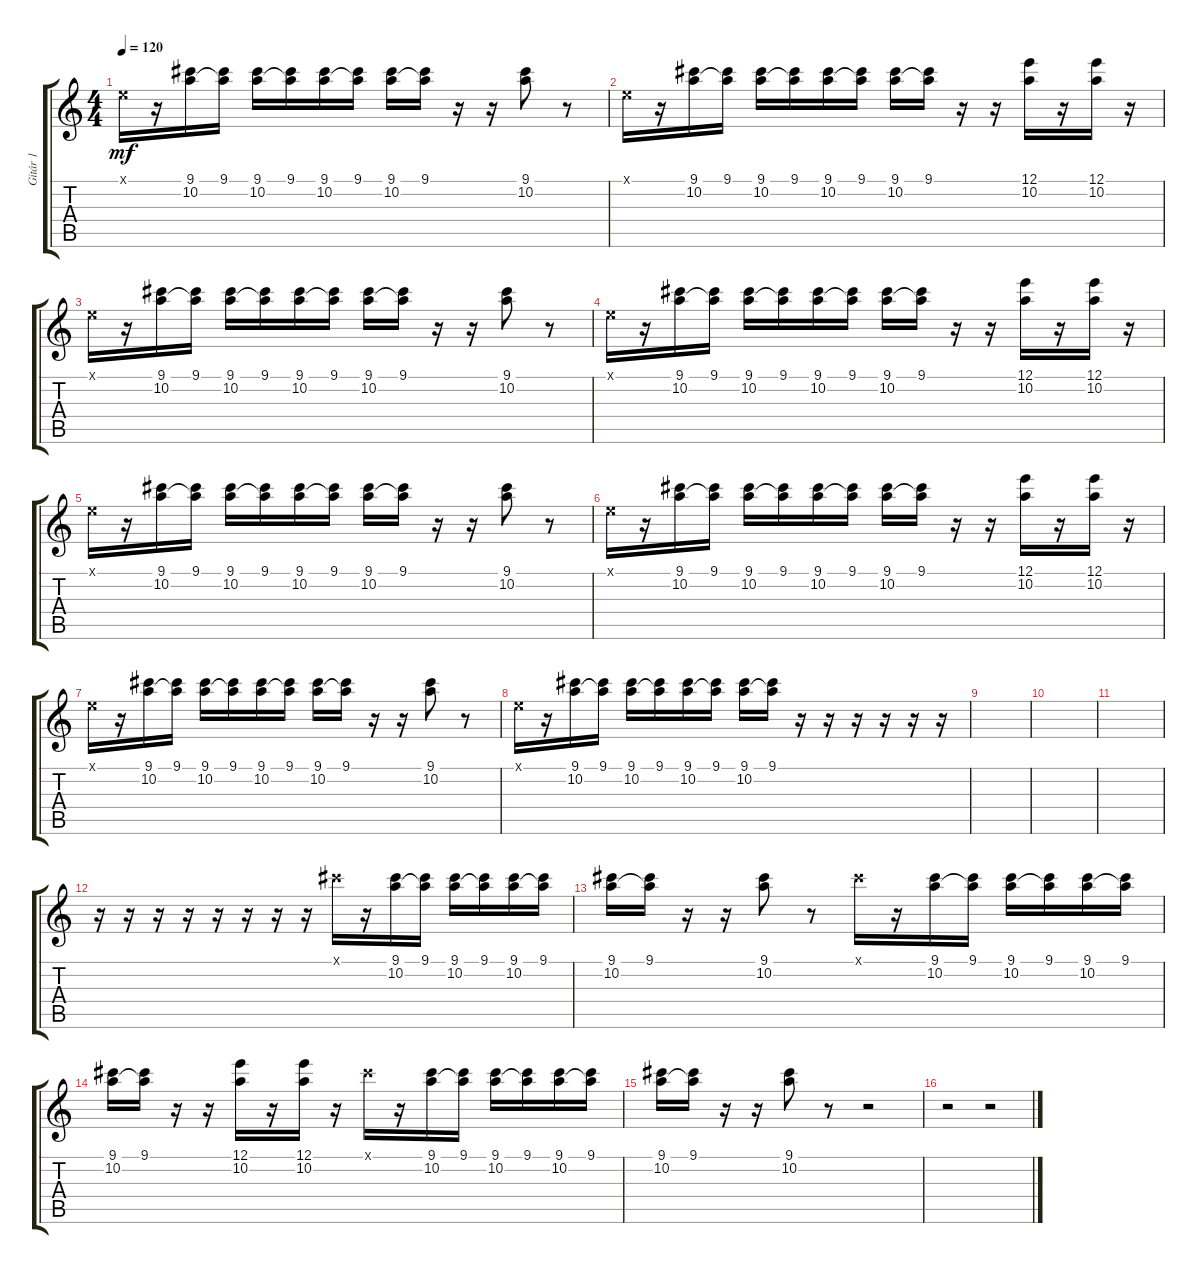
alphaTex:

\track ("Gitár 1" "Gitár 1") {instrument acousticguitarsteel}
\staff {score tabs}
\tuning (E4 B3 G3 D3 A2 E2) {hide}
\ts (4 4)
\tempo 120
\clef g2
\ks c
0.1{x}.16{dy mf instrument acousticguitarsteel} r.16 (9.1 10.2).16 (9.1 10.2{t}).16 (9.1 10.2).16 (9.1 10.2{t}).16 (9.1 10.2).16 (9.1 10.2{t}).16 (9.1 10.2).16 (9.1 10.2{t}).16 r.16 r.16 (9.1 10.2).8 r.8 |
0.1{x}.16 r.16 (9.1 10.2).16 (9.1 10.2{t}).16 (9.1 10.2).16 (9.1 10.2{t}).16 (9.1 10.2).16 (9.1 10.2{t}).16 (9.1 10.2).16 (9.1 10.2{t}).16 r.16 r.16 (12.1 10.2).16 r.16 (12.1 10.2).16 r.16 |
0.1{x}.16 r.16 (9.1 10.2).16 (9.1 10.2{t}).16 (9.1 10.2).16 (9.1 10.2{t}).16 (9.1 10.2).16 (9.1 10.2{t}).16 (9.1 10.2).16 (9.1 10.2{t}).16 r.16 r.16 (9.1 10.2).8 r.8 |
0.1{x}.16 r.16 (9.1 10.2).16 (9.1 10.2{t}).16 (9.1 10.2).16 (9.1 10.2{t}).16 (9.1 10.2).16 (9.1 10.2{t}).16 (9.1 10.2).16 (9.1 10.2{t}).16 r.16 r.16 (12.1 10.2).16 r.16 (12.1 10.2).16 r.16 |
0.1{x}.16 r.16 (9.1 10.2).16 (9.1 10.2{t}).16 (9.1 10.2).16 (9.1 10.2{t}).16 (9.1 10.2).16 (9.1 10.2{t}).16 (9.1 10.2).16 (9.1 10.2{t}).16 r.16 r.16 (9.1 10.2).8 r.8 |
0.1{x}.16 r.16 (9.1 10.2).16 (9.1 10.2{t}).16 (9.1 10.2).16 (9.1 10.2{t}).16 (9.1 10.2).16 (9.1 10.2{t}).16 (9.1 10.2).16 (9.1 10.2{t}).16 r.16 r.16 (12.1 10.2).16 r.16 (12.1 10.2).16 r.16 |
0.1{x}.16 r.16 (9.1 10.2).16 (9.1 10.2{t}).16 (9.1 10.2).16 (9.1 10.2{t}).16 (9.1 10.2).16 (9.1 10.2{t}).16 (9.1 10.2).16 (9.1 10.2{t}).16 r.16 r.16 (9.1 10.2).8 r.8 |
0.1{x}.16 r.16 (9.1 10.2).16 (9.1 10.2{t}).16 (9.1 10.2).16 (9.1 10.2{t}).16 (9.1 10.2).16 (9.1 10.2{t}).16 (9.1 10.2).16 (9.1 10.2{t}).16 r.16 r.16 r.16 r.16 r.16 r.16 |
|
|
|
r.16 r.16 r.16 r.16 r.16 r.16 r.16 r.16 9.1{x}.16 r.16 (9.1 10.2).16 (9.1 10.2{t}).16 (9.1 10.2).16 (9.1 10.2{t}).16 (9.1 10.2).16 (9.1 10.2{t}).16 |
(9.1 10.2).16 (9.1 10.2{t}).16 r.16 r.16 (9.1 10.2).8 r.8 9.1{x}.16 r.16 (9.1 10.2).16 (9.1 10.2{t}).16 (9.1 10.2).16 (9.1 10.2{t}).16 (9.1 10.2).16 (9.1 10.2{t}).16 |
(9.1 10.2).16 (9.1 10.2{t}).16 r.16 r.16 (12.1 10.2).16 r.16 (12.1 10.2).16 r.16 9.1{x}.16 r.16 (9.1 10.2).16 (9.1 10.2{t}).16 (9.1 10.2).16 (9.1 10.2{t}).16 (9.1 10.2).16 (9.1 10.2{t}).16 |
(9.1 10.2).16 (9.1 10.2{t}).16 r.16 r.16 (9.1 10.2).8 r.8 r.2 |
r.2 r.2
